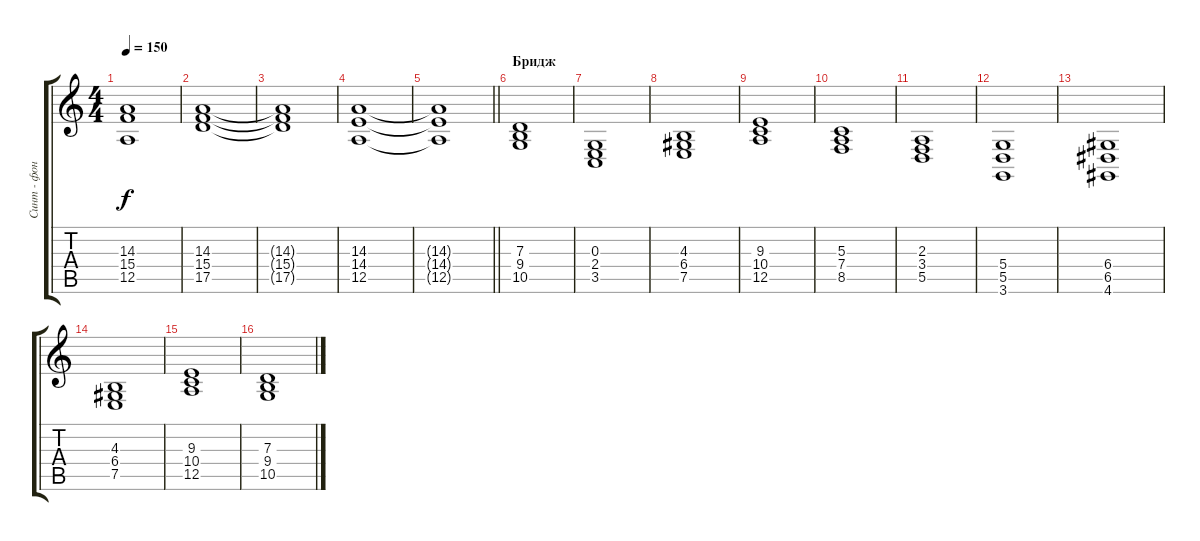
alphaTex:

\track ("Синт - фон" "Синт - фон") {instrument stringensemble1}
\staff {score tabs}
\tuning (E4 B3 G3 D3 A2 E2) {hide}
\ts (4 4)
\tempo 150
\clef g2
\ks c
(14.3{t} 15.4{t} 12.5{t}).1{dy f} |
(14.3 15.4 17.5).1 |
(14.3{t} 15.4{t} 17.5{t}).1 |
(14.3 14.4 12.5).1 |
\barLineRight lightlight
(14.3{t} 14.4{t} 12.5{t}).1 |
\section ("" "Бридж")
(7.3 9.4 10.5).1 |
(0.3 2.4 3.5).1 |
(4.3 6.4 7.5).1 |
(9.3 10.4 12.5).1 |
(5.3 7.4 8.5).1 |
(2.3 3.4 5.5).1 |
(5.4 5.5 3.6).1 |
(6.4 6.5 4.6).1 |
(4.3 6.4 7.5).1 |
(9.3 10.4 12.5).1 |
(7.3 9.4 10.5).1
